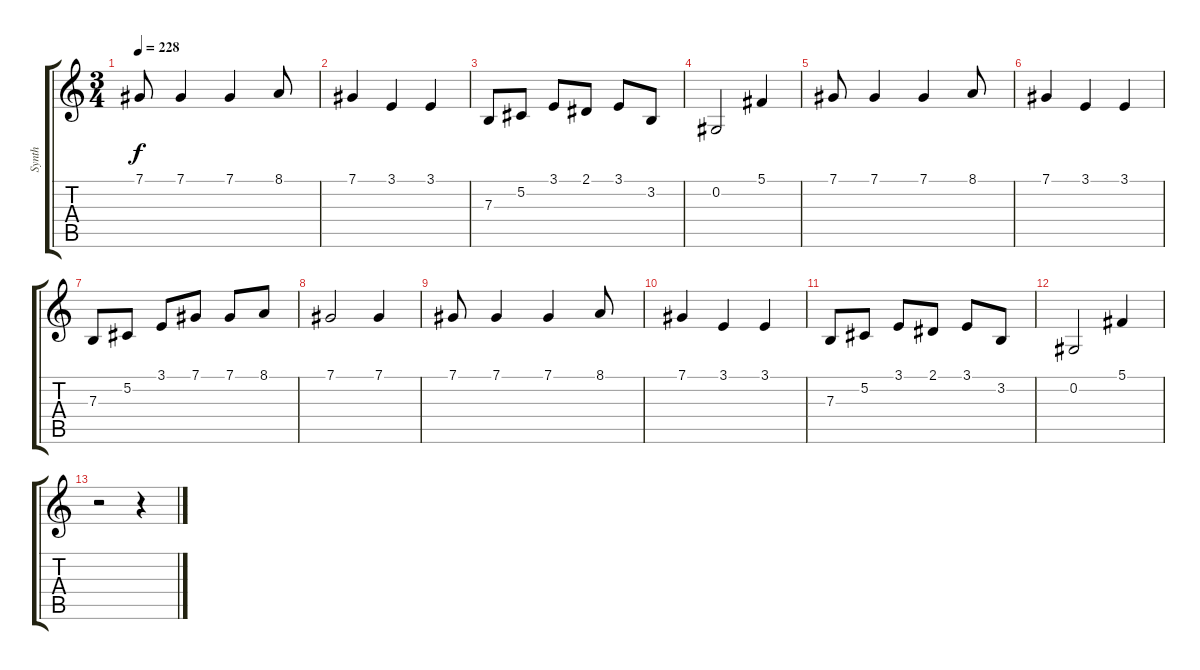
\track ("Synth" "Synth") {instrument pad3polysynth}
\staff {score tabs}
\tuning (Db4 Ab3 E3 B2 Gb2 B1) {hide}
\ts (3 4)
\tempo 228
\clef g2
\ks c
7.1.8{dy f} 7.1.4 7.1.4 8.1.8 |
7.1.4 3.1.4 3.1.4 |
7.3.8 5.2.8 3.1.8 2.1.8 3.1.8 3.2.8 |
0.2.2 5.1.4 |
7.1.8 7.1.4 7.1.4 8.1.8 |
7.1.4 3.1.4 3.1.4 |
7.3.8 5.2.8 3.1.8 7.1.8 7.1.8 8.1.8 |
7.1.2 7.1.4 |
7.1.8 7.1.4 7.1.4 8.1.8 |
7.1.4 3.1.4 3.1.4 |
7.3.8 5.2.8 3.1.8 2.1.8 3.1.8 3.2.8 |
0.2.2 5.1.4 |
r.2 r.4
